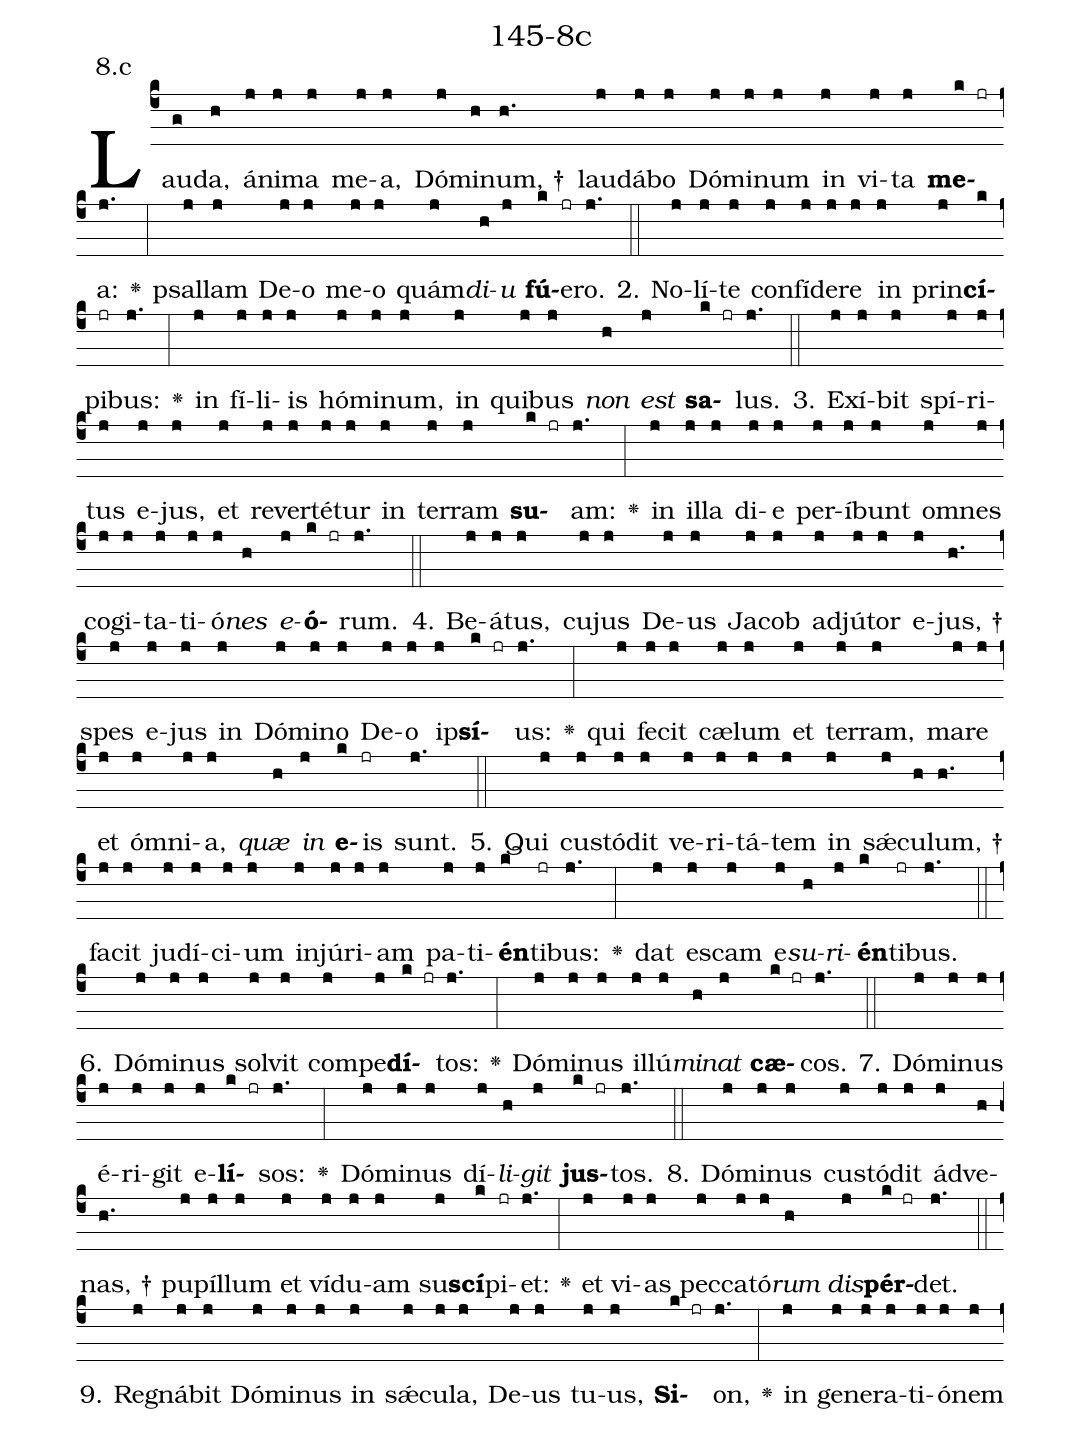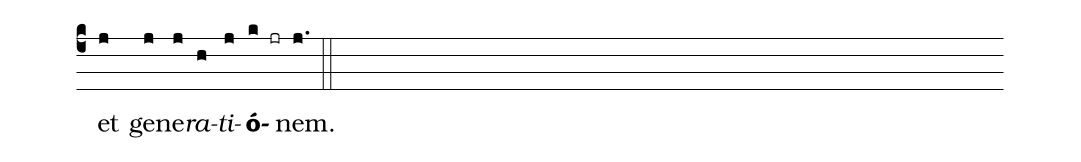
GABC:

name: 145-8c;
annotation: 8.c;
%%
(c4)Lau(g)da,(h) á(j)ni(j)ma(j) me(j)a,(j) Dó(j)mi(h)num, †(h.) lau(j)dá(j)bo(j) Dó(j)mi(j)num(j) in(j) vi(j)ta(j) <b>me</b>(k jr)a:(j.) <v>\greheightstar</v>(:) psal(j)lam(j) De(j)o(j) me(j)o(j) quám(j)<i>di</i>(h)<i>u</i>(j) <b>fú</b>(k)e(jr)ro.(j.) (::)
2. No(j)lí(j)te(j) con(j)fí(j)de(j)re(j) in(j) prin(j)<b>cí</b>(k)pi(jr)bus:(j.) <v>\greheightstar</v>(:) in(j) fí(j)li(j)is(j) hó(j)mi(j)num,(j) in(j) qui(j)bus(j) <i>non</i>(h) <i>est</i>(j) <b>sa</b>(k jr)lus.(j.) (::)
3. Ex(j)í(j)bit(j) spí(j)ri(j)tus(j) e(j)jus,(j) et(j) re(j)ver(j)té(j)tur(j) in(j) ter(j)ram(j) <b>su</b>(k jr)am:(j.) <v>\greheightstar</v>(:) in(j) il(j)la(j) di(j)e(j) per(j)í(j)bunt(j) om(j)nes(j) co(j)gi(j)ta(j)ti(j)ó(j)<i>nes</i>(h) <i>e</i>(j)<b>ó</b>(k jr)rum.(j.) (::)
4. Be(j)á(j)tus,(j) cu(j)jus(j) De(j)us(j) Ja(j)cob(j) ad(j)jú(j)tor(j) e(j)jus, †(h.) spes(j) e(j)jus(j) in(j) Dó(j)mi(j)no(j) De(j)o(j) ip(j)<b>sí</b>(k jr)us:(j.) <v>\greheightstar</v>(:) qui(j) fe(j)cit(j) cæ(j)lum(j) et(j) ter(j)ram,(j) ma(j)re(j) et(j) óm(j)ni(j)a,(j) <i>quæ</i>(h) <i>in</i>(j) <b>e</b>(k)is(jr) sunt.(j.) (::)
5. Qui(j) cus(j)tó(j)dit(j) ve(j)ri(j)tá(j)tem(j) in(j) sǽ(j)cu(h)lum, †(h.) fa(j)cit(j) ju(j)dí(j)ci(j)um(j) in(j)jú(j)ri(j)am(j) pa(j)ti(j)<b>én</b>(k)ti(jr)bus:(j.) <v>\greheightstar</v>(:) dat(j) es(j)cam(j) e(j)<i>su</i>(h)<i>ri</i>(j)<b>én</b>(k)ti(jr)bus.(j.) (::)
6. Dó(j)mi(j)nus(j) sol(j)vit(j) com(j)pe(j)<b>dí</b>(k jr)tos:(j.) <v>\greheightstar</v>(:) Dó(j)mi(j)nus(j) il(j)lú(j)<i>mi</i>(h)<i>nat</i>(j) <b>cæ</b>(k jr)cos.(j.) (::)
7. Dó(j)mi(j)nus(j) é(j)ri(j)git(j) e(j)<b>lí</b>(k jr)sos:(j.) <v>\greheightstar</v>(:) Dó(j)mi(j)nus(j) dí(j)<i>li</i>(h)<i>git</i>(j) <b>jus</b>(k jr)tos.(j.) (::)
8. Dó(j)mi(j)nus(j) cus(j)tó(j)dit(j) ád(j)ve(h)nas, †(h.) pu(j)píl(j)lum(j) et(j) ví(j)du(j)am(j) su(j)<b>scí</b>(k)pi(jr)et:(j.) <v>\greheightstar</v>(:) et(j) vi(j)as(j) pec(j)ca(j)tó(j)<i>rum</i>(h) <i>dis</i>(j)<b>pér</b>(k jr)det.(j.) (::)
9. Re(j)gná(j)bit(j) Dó(j)mi(j)nus(j) in(j) sǽ(j)cu(j)la,(j) De(j)us(j) tu(j)us,(j) <b>Si</b>(k jr)on,(j.) <v>\greheightstar</v>(:) in(j) ge(j)ne(j)ra(j)ti(j)ó(j)nem(j) et(j) ge(j)ne(j)<i>ra</i>(h)<i>ti</i>(j)<b>ó</b>(k jr)nem.(j.) (::)
